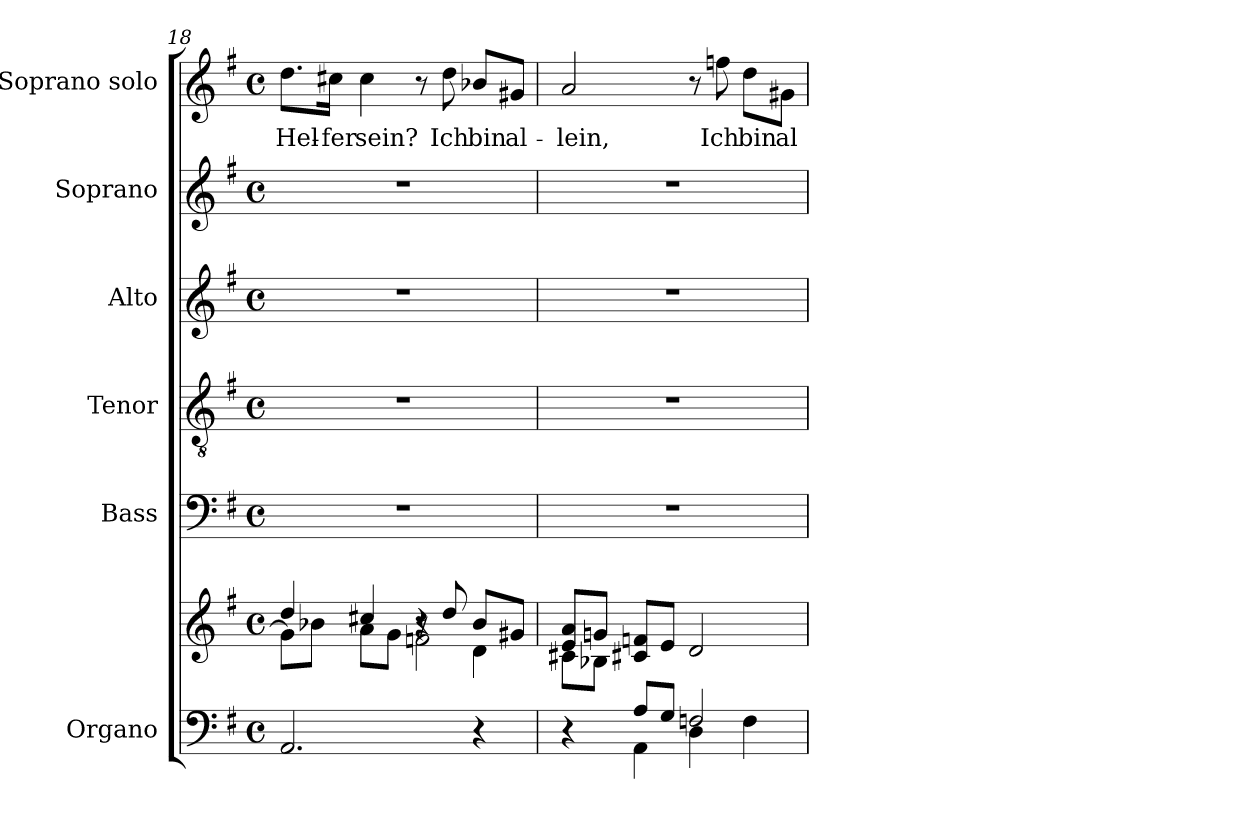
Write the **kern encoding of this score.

**kern	**kern	**kern	**kern	**kern	**kern	**kern	**text
*part6	*part6	*part5	*part4	*part3	*part2	*part1	*part1
*staff7	*staff6	*staff5	*staff4	*staff3	*staff2	*staff1	*staff1
*I"Organo	*	*I"Bass	*I"Tenor	*I"Alto	*I"Soprano	*I"Soprano solo	*
*I'Org.	*	*I'B.	*I'T.	*I'A.	*I'S.	*I'S.s	*
*clefF4	*clefG2	*clefF4	*clefGv2	*clefG2	*clefG2	*clefG2	*
*k[f#]	*k[f#]	*k[f#]	*k[f#]	*k[f#]	*k[f#]	*k[f#]	*
*M4/4	*M4/4	*M4/4	*M4/4	*M4/4	*M4/4	*M4/4	*
*met(c)	*met(c)	*met(c)	*met(c)	*met(c)	*met(c)	*met(c)	*
=18	=18	=18	=18	=18	=18	=18	=18
*	*^	*	*	*	*	*	*
*	*	*^	*	*	*	*	*	*
!	!	!	!	!	!	!	!	!	!LO:LY:b
2.AA/	4dd/	8g\L]	2ryy	1r	1r	1r	1r	8.dd\L	Hel-
.	.	8b-X\J	.	.	.	.	.	.	.
!	!	!	!	!	!	!	!	!	!LO:LY:b
.	.	.	.	.	.	.	.	16cc#X\Jk	-fer
!	!	!	!	!	!	!	!	!	!LO:LY:b
.	4cc#X/	8a\L	.	.	.	.	.	4cc#\	sein?
.	.	8g\J	.	.	.	.	.	.	.
.	8r	2fn\	4r	.	.	.	.	8r	.
!	!	!	!	!	!	!	!	!	!LO:LY:b
.	8dd/	.	.	.	.	.	.	8dd\	Ich
!	!	!	!	!	!	!	!	!	!LO:LY:b
4r	8b-/L	.	4d\	.	.	.	.	8b-X/L	bin
!	!	!	!	!	!	!	!	!	!LO:LY:b
.	8g#X/J	.	.	.	.	.	.	8g#X/J	al-
*	*	*v	*v	*	*	*	*	*	*
!!LO:LB:g=z
=19	=19	=19	=19	=19	=19	=19	=19	=19
*^	*	*	*	*	*	*	*	*
!	!	!	!	!	!	!	!	!	!LO:LY:b
4ryy	4r	8e/ 8a/L	8c#X\L	1r	1r	1r	1r	2a/	-lein,
.	.	8gn/J	8B-X\J	.	.	.	.	.	.
8A/L	4AA\	8c#X/ 8fn/L	2.ryy	.	.	.	.	.	.
8G/J	.	8e/J	.	.	.	.	.	.	.
2Fn/	4D\	2d/	.	.	.	.	.	8r	.
!	!	!	!	!	!	!	!	!	!LO:LY:b
.	.	.	.	.	.	.	.	8ffn\	Ich
!	!	!	!	!	!	!	!	!	!LO:LY:b
.	4F\	.	.	.	.	.	.	8dd\L	bin
!	!	!	!	!	!	!	!	!	!LO:LY:b
.	.	.	.	.	.	.	.	8g#X\J	al-
*v	*v	*	*	*	*	*	*	*	*
*	*v	*v	*	*	*	*	*	*
=	=	=	=	=	=	=	=
*-	*-	*-	*-	*-	*-	*-	*-
